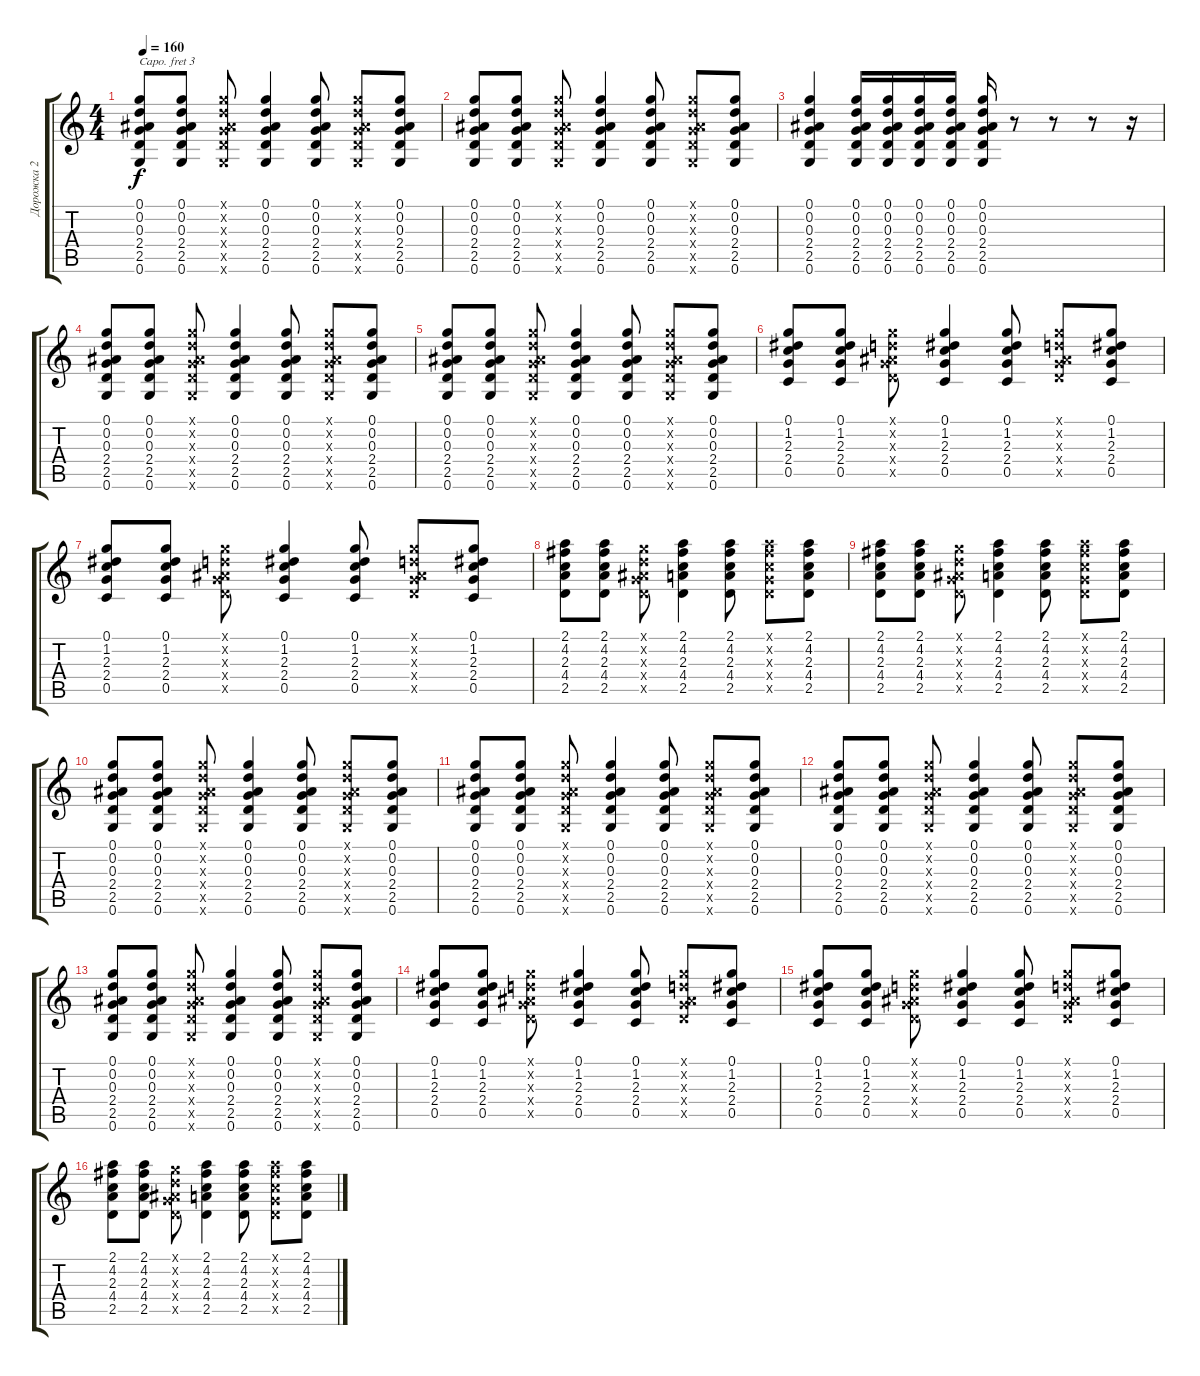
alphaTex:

\track ("Дорожка 2" "Дорожка 2") {instrument acousticguitarsteel}
\staff {score tabs}
\capo 3
\tuning (E4 B3 G3 D3 A2 E2) {hide}
\ts (4 4)
\tempo 160
\clef g2
\ks c
(0.1 0.2 0.3 2.4 2.5 0.6).8{dy f} (0.1 0.2 0.3 2.4 2.5 0.6).8 (0.1{x} 0.2{x} 0.3{x} 2.4{x} 2.5{x} 0.6{x}).8 (0.1 0.2 0.3 2.4 2.5 0.6).4 (0.1 0.2 0.3 2.4 2.5 0.6).8 (0.1{x} 0.2{x} 0.3{x} 2.4{x} 2.5{x} 0.6{x}).8 (0.1 0.2 0.3 2.4 2.5 0.6).8 |
(0.1 0.2 0.3 2.4 2.5 0.6).8 (0.1 0.2 0.3 2.4 2.5 0.6).8 (0.1{x} 0.2{x} 0.3{x} 2.4{x} 2.5{x} 0.6{x}).8 (0.1 0.2 0.3 2.4 2.5 0.6).4 (0.1 0.2 0.3 2.4 2.5 0.6).8 (0.1{x} 0.2{x} 0.3{x} 2.4{x} 2.5{x} 0.6{x}).8 (0.1 0.2 0.3 2.4 2.5 0.6).8 |
(0.1 0.2 0.3 2.4 2.5 0.6).4 (0.1 0.2 0.3 2.4 2.5 0.6).16 (0.1 0.2 0.3 2.4 2.5 0.6).16 (0.1 0.2 0.3 2.4 2.5 0.6).16 (0.1 0.2 0.3 2.4 2.5 0.6).16 (0.1 0.2 0.3 2.4 2.5 0.6).16 r.8 r.8 r.8 r.16 |
(0.1 0.2 0.3 2.4 2.5 0.6).8 (0.1 0.2 0.3 2.4 2.5 0.6).8 (0.1{x} 0.2{x} 0.3{x} 2.4{x} 2.5{x} 0.6{x}).8 (0.1 0.2 0.3 2.4 2.5 0.6).4 (0.1 0.2 0.3 2.4 2.5 0.6).8 (0.1{x} 0.2{x} 0.3{x} 2.4{x} 2.5{x} 0.6{x}).8 (0.1 0.2 0.3 2.4 2.5 0.6).8 |
(0.1 0.2 0.3 2.4 2.5 0.6).8 (0.1 0.2 0.3 2.4 2.5 0.6).8 (0.1{x} 0.2{x} 0.3{x} 2.4{x} 2.5{x} 0.6{x}).8 (0.1 0.2 0.3 2.4 2.5 0.6).4 (0.1 0.2 0.3 2.4 2.5 0.6).8 (0.1{x} 0.2{x} 0.3{x} 2.4{x} 2.5{x} 0.6{x}).8 (0.1 0.2 0.3 2.4 2.5 0.6).8 |
(0.1 1.2 2.3 2.4 0.5).8 (0.1 1.2 2.3 2.4 0.5).8 (0.1{x} 0.2{x} 0.3{x} 2.4{x} 2.5{x}).8 (0.1 1.2 2.3 2.4 0.5).4 (0.1 1.2 2.3 2.4 0.5).8 (0.1{x} 0.2{x} 0.3{x} 2.4{x} 2.5{x}).8 (0.1 1.2 2.3 2.4 0.5).8 |
(0.1 1.2 2.3 2.4 0.5).8 (0.1 1.2 2.3 2.4 0.5).8 (0.1{x} 0.2{x} 0.3{x} 2.4{x} 2.5{x}).8 (0.1 1.2 2.3 2.4 0.5).4 (0.1 1.2 2.3 2.4 0.5).8 (0.1{x} 0.2{x} 0.3{x} 2.4{x} 2.5{x}).8 (0.1 1.2 2.3 2.4 0.5).8 |
(2.1 4.2 2.3 4.4 2.5).8 (2.1 4.2 2.3 4.4 2.5).8 (0.1{x} 0.2{x} 0.3{x} 2.4{x} 2.5{x}).8 (2.1 4.2 2.3 4.4 2.5).4 (2.1 4.2 2.3 4.4 2.5).8 (2.1{x} 4.2{x} 2.3{x} 2.4{x} 2.5{x}).8 (2.1 4.2 2.3 4.4 2.5).8 |
(2.1 4.2 2.3 4.4 2.5).8 (2.1 4.2 2.3 4.4 2.5).8 (0.1{x} 0.2{x} 0.3{x} 2.4{x} 2.5{x}).8 (2.1 4.2 2.3 4.4 2.5).4 (2.1 4.2 2.3 4.4 2.5).8 (2.1{x} 4.2{x} 2.3{x} 2.4{x} 2.5{x}).8 (2.1 4.2 2.3 4.4 2.5).8 |
(0.1 0.2 0.3 2.4 2.5 0.6).8 (0.1 0.2 0.3 2.4 2.5 0.6).8 (0.1{x} 0.2{x} 0.3{x} 2.4{x} 2.5{x} 0.6{x}).8 (0.1 0.2 0.3 2.4 2.5 0.6).4 (0.1 0.2 0.3 2.4 2.5 0.6).8 (0.1{x} 0.2{x} 0.3{x} 2.4{x} 2.5{x} 0.6{x}).8 (0.1 0.2 0.3 2.4 2.5 0.6).8 |
(0.1 0.2 0.3 2.4 2.5 0.6).8 (0.1 0.2 0.3 2.4 2.5 0.6).8 (0.1{x} 0.2{x} 0.3{x} 2.4{x} 2.5{x} 0.6{x}).8 (0.1 0.2 0.3 2.4 2.5 0.6).4 (0.1 0.2 0.3 2.4 2.5 0.6).8 (0.1{x} 0.2{x} 0.3{x} 2.4{x} 2.5{x} 0.6{x}).8 (0.1 0.2 0.3 2.4 2.5 0.6).8 |
(0.1 0.2 0.3 2.4 2.5 0.6).8 (0.1 0.2 0.3 2.4 2.5 0.6).8 (0.1{x} 0.2{x} 0.3{x} 2.4{x} 2.5{x} 0.6{x}).8 (0.1 0.2 0.3 2.4 2.5 0.6).4 (0.1 0.2 0.3 2.4 2.5 0.6).8 (0.1{x} 0.2{x} 0.3{x} 2.4{x} 2.5{x} 0.6{x}).8 (0.1 0.2 0.3 2.4 2.5 0.6).8 |
(0.1 0.2 0.3 2.4 2.5 0.6).8 (0.1 0.2 0.3 2.4 2.5 0.6).8 (0.1{x} 0.2{x} 0.3{x} 2.4{x} 2.5{x} 0.6{x}).8 (0.1 0.2 0.3 2.4 2.5 0.6).4 (0.1 0.2 0.3 2.4 2.5 0.6).8 (0.1{x} 0.2{x} 0.3{x} 2.4{x} 2.5{x} 0.6{x}).8 (0.1 0.2 0.3 2.4 2.5 0.6).8 |
(0.1 1.2 2.3 2.4 0.5).8 (0.1 1.2 2.3 2.4 0.5).8 (0.1{x} 0.2{x} 0.3{x} 2.4{x} 2.5{x}).8 (0.1 1.2 2.3 2.4 0.5).4 (0.1 1.2 2.3 2.4 0.5).8 (0.1{x} 0.2{x} 0.3{x} 2.4{x} 2.5{x}).8 (0.1 1.2 2.3 2.4 0.5).8 |
(0.1 1.2 2.3 2.4 0.5).8 (0.1 1.2 2.3 2.4 0.5).8 (0.1{x} 0.2{x} 0.3{x} 2.4{x} 2.5{x}).8 (0.1 1.2 2.3 2.4 0.5).4 (0.1 1.2 2.3 2.4 0.5).8 (0.1{x} 0.2{x} 0.3{x} 2.4{x} 2.5{x}).8 (0.1 1.2 2.3 2.4 0.5).8 |
(2.1 4.2 2.3 4.4 2.5).8 (2.1 4.2 2.3 4.4 2.5).8 (0.1{x} 0.2{x} 0.3{x} 2.4{x} 2.5{x}).8 (2.1 4.2 2.3 4.4 2.5).4 (2.1 4.2 2.3 4.4 2.5).8 (2.1{x} 4.2{x} 2.3{x} 2.4{x} 2.5{x}).8 (2.1 4.2 2.3 4.4 2.5).8
